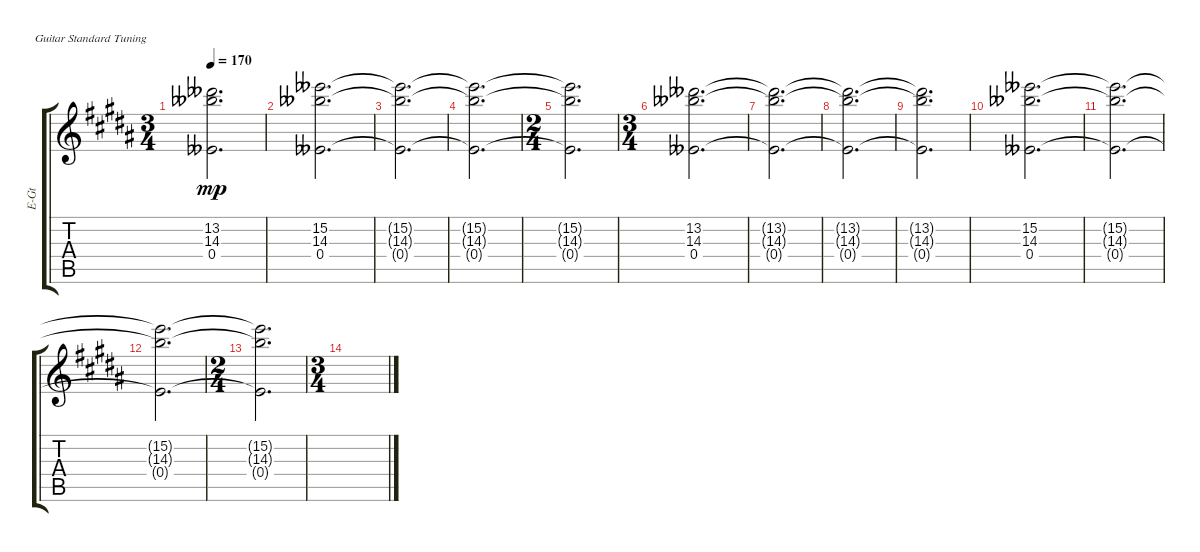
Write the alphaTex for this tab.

\defaultSystemsLayout 4
\bracketExtendMode groupsimilarinstruments
\otherSystemsTrackNameOrientation horizontal
\track ("Electric Guitar" "E-Gt") {instrument electricguitarclean}
\staff {score tabs}
\tuning (E4 B3 G3 D3 A2 E2)
\ts (3 4)
\tempo 170
\clef g2
\ks b
(0.4{t acc bb} 14.3{t acc bb} 13.2{t acc bb}).2{d dy mp beam Down} |
(14.3{acc bb} 0.4{acc bb} 15.2{acc bb}).2{d beam Down} |
(0.4{t acc bb} 14.3{t acc bb} 15.2{t acc bb}).2{d beam Down} |
(14.3{t acc bb} 0.4{t acc bb} 15.2{t acc bb}).2{d beam Down} |
\ts (2 4)
(0.4{t acc bb} 14.3{t acc bb} 15.2{t acc bb}).2{d beam Down} |
\ts (3 4)
(14.3{acc bb} 0.4{acc bb} 13.2{acc bb}).2{d beam Down} |
(0.4{t acc bb} 14.3{t acc bb} 13.2{t acc bb}).2{d beam Down} |
(14.3{t acc bb} 0.4{t acc bb} 13.2{t acc bb}).2{d beam Down} |
(0.4{t acc bb} 14.3{t acc bb} 13.2{t acc bb}).2{d beam Down} |
(14.3{acc bb} 0.4{acc bb} 15.2{acc bb}).2{d beam Down} |
(0.4{t acc bb} 14.3{t acc bb} 15.2{t acc bb}).2{d beam Down} |
(14.3{t acc bb} 0.4{t acc bb} 15.2{t acc bb}).2{d beam Down} |
\ts (2 4)
(0.4{t acc bb} 14.3{t acc bb} 15.2{t acc bb}).2{d beam Down} |
\ts (3 4)
